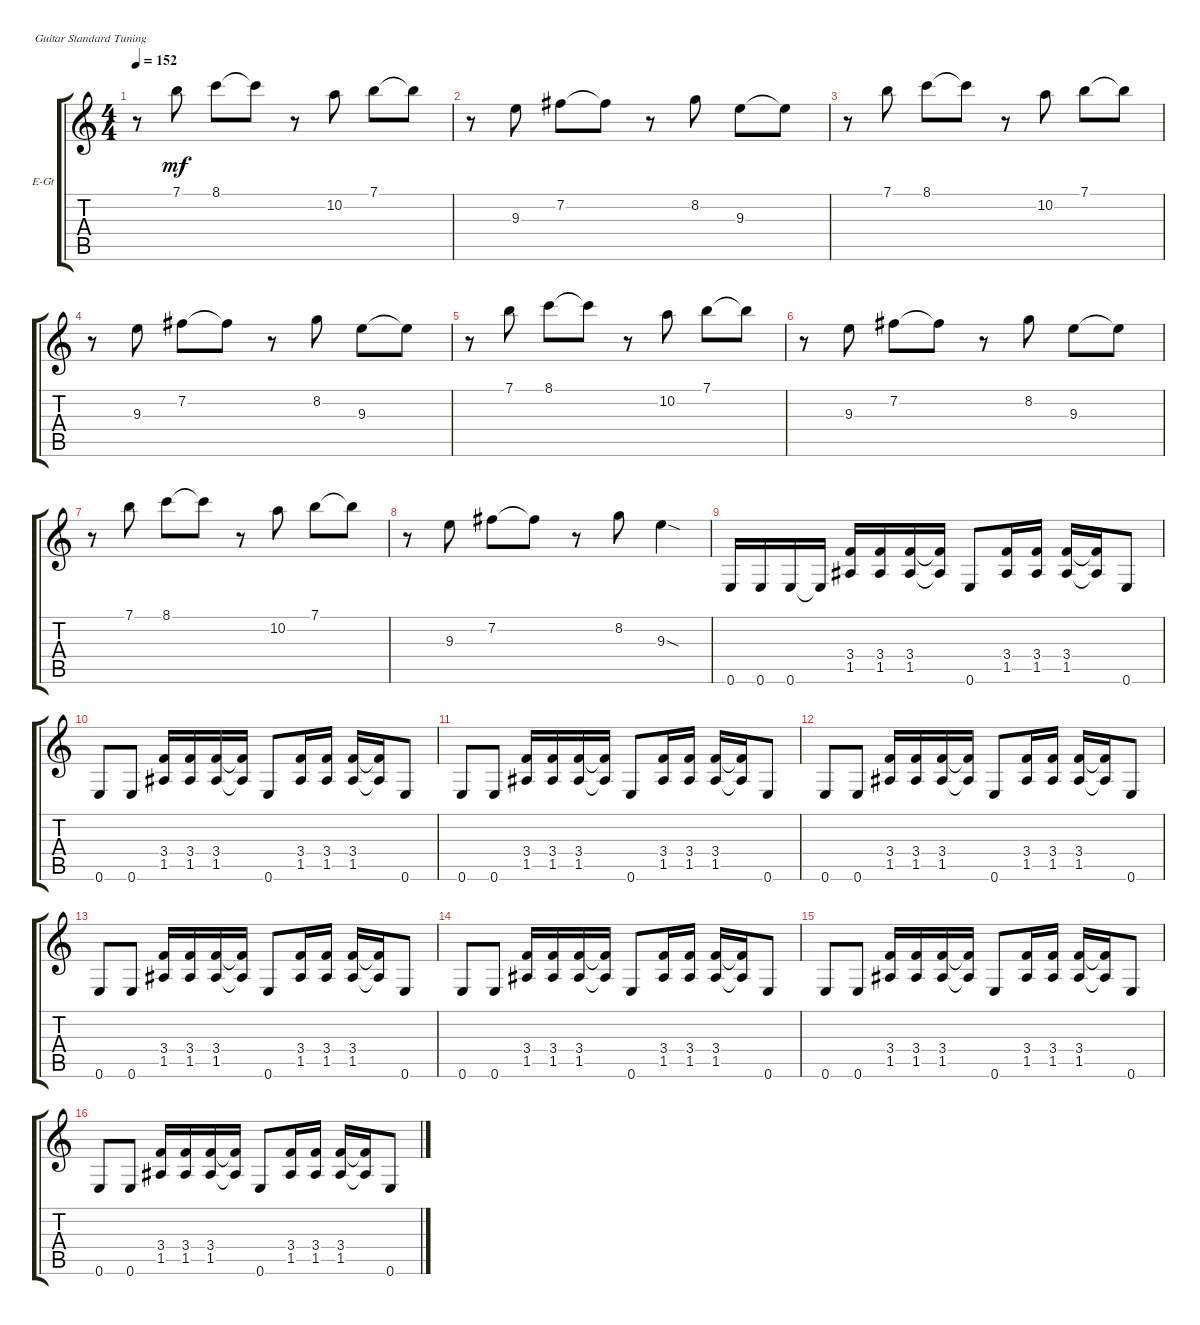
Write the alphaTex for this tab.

\defaultSystemsLayout 4
\bracketExtendMode groupsimilarinstruments
\firstSystemTrackNameOrientation horizontal
\otherSystemsTrackNameOrientation horizontal
\track ("Electric Guitar" "E-Gt") {instrument distortionguitar}
\staff {score tabs}
\tuning (E4 B3 G3 D3 A2 E2)
\ts (4 4)
\tempo 152
\clef g2
\ks c
r.8{dy mf instrument distortionguitar} 7.1.8 8.1.8 8.1{t}.8 r.8 10.2.8 7.1.8 7.1{t}.8 |
r.8 9.3.8 7.2.8 7.2{t}.8 r.8 8.2.8 9.3.8 9.3{t}.8 |
r.8 7.1.8 8.1.8 8.1{t}.8 r.8 10.2.8 7.1.8 7.1{t}.8 |
r.8 9.3.8 7.2.8 7.2{t}.8 r.8 8.2.8 9.3.8 9.3{t}.8 |
r.8 7.1.8 8.1.8 8.1{t}.8 r.8 10.2.8 7.1.8 7.1{t}.8 |
r.8 9.3.8 7.2.8 7.2{t}.8 r.8 8.2.8 9.3.8 9.3{t}.8 |
r.8 7.1.8 8.1.8 8.1{t}.8 r.8 10.2.8 7.1.8 7.1{t}.8 |
r.8 9.3.8 7.2.8 7.2{t}.8 r.8 8.2.8 9.3{sod}.4 |
0.6.16 0.6.16 0.6.16 0.6{t}.16 (1.5 3.4).16 (1.5 3.4).16 (1.5 3.4).16 (1.5{t} 3.4{t}).16 0.6.8 (1.5 3.4).16 (1.5 3.4).16 (1.5 3.4).16 (1.5{t} 3.4{t}).16 0.6.8 |
0.6.8 0.6.8 (1.5 3.4).16 (1.5 3.4).16 (1.5 3.4).16 (1.5{t} 3.4{t}).16 0.6.8 (1.5 3.4).16 (1.5 3.4).16 (1.5 3.4).16 (1.5{t} 3.4{t}).16 0.6.8 |
0.6.8 0.6.8 (1.5 3.4).16 (1.5 3.4).16 (1.5 3.4).16 (1.5{t} 3.4{t}).16 0.6.8 (1.5 3.4).16 (1.5 3.4).16 (1.5 3.4).16 (1.5{t} 3.4{t}).16 0.6.8 |
0.6.8 0.6.8 (1.5 3.4).16 (1.5 3.4).16 (1.5 3.4).16 (1.5{t} 3.4{t}).16 0.6.8 (1.5 3.4).16 (1.5 3.4).16 (1.5 3.4).16 (1.5{t} 3.4{t}).16 0.6.8 |
0.6.8 0.6.8 (1.5 3.4).16 (1.5 3.4).16 (1.5 3.4).16 (1.5{t} 3.4{t}).16 0.6.8 (1.5 3.4).16 (1.5 3.4).16 (1.5 3.4).16 (1.5{t} 3.4{t}).16 0.6.8 |
0.6.8 0.6.8 (1.5 3.4).16 (1.5 3.4).16 (1.5 3.4).16 (1.5{t} 3.4{t}).16 0.6.8 (1.5 3.4).16 (1.5 3.4).16 (1.5 3.4).16 (1.5{t} 3.4{t}).16 0.6.8 |
0.6.8 0.6.8 (1.5 3.4).16 (1.5 3.4).16 (1.5 3.4).16 (1.5{t} 3.4{t}).16 0.6.8 (1.5 3.4).16 (1.5 3.4).16 (1.5 3.4).16 (1.5{t} 3.4{t}).16 0.6.8 |
0.6.8 0.6.8 (1.5 3.4).16 (1.5 3.4).16 (1.5 3.4).16 (1.5{t} 3.4{t}).16 0.6.8 (1.5 3.4).16 (1.5 3.4).16 (1.5 3.4).16 (1.5{t} 3.4{t}).16 0.6.8
